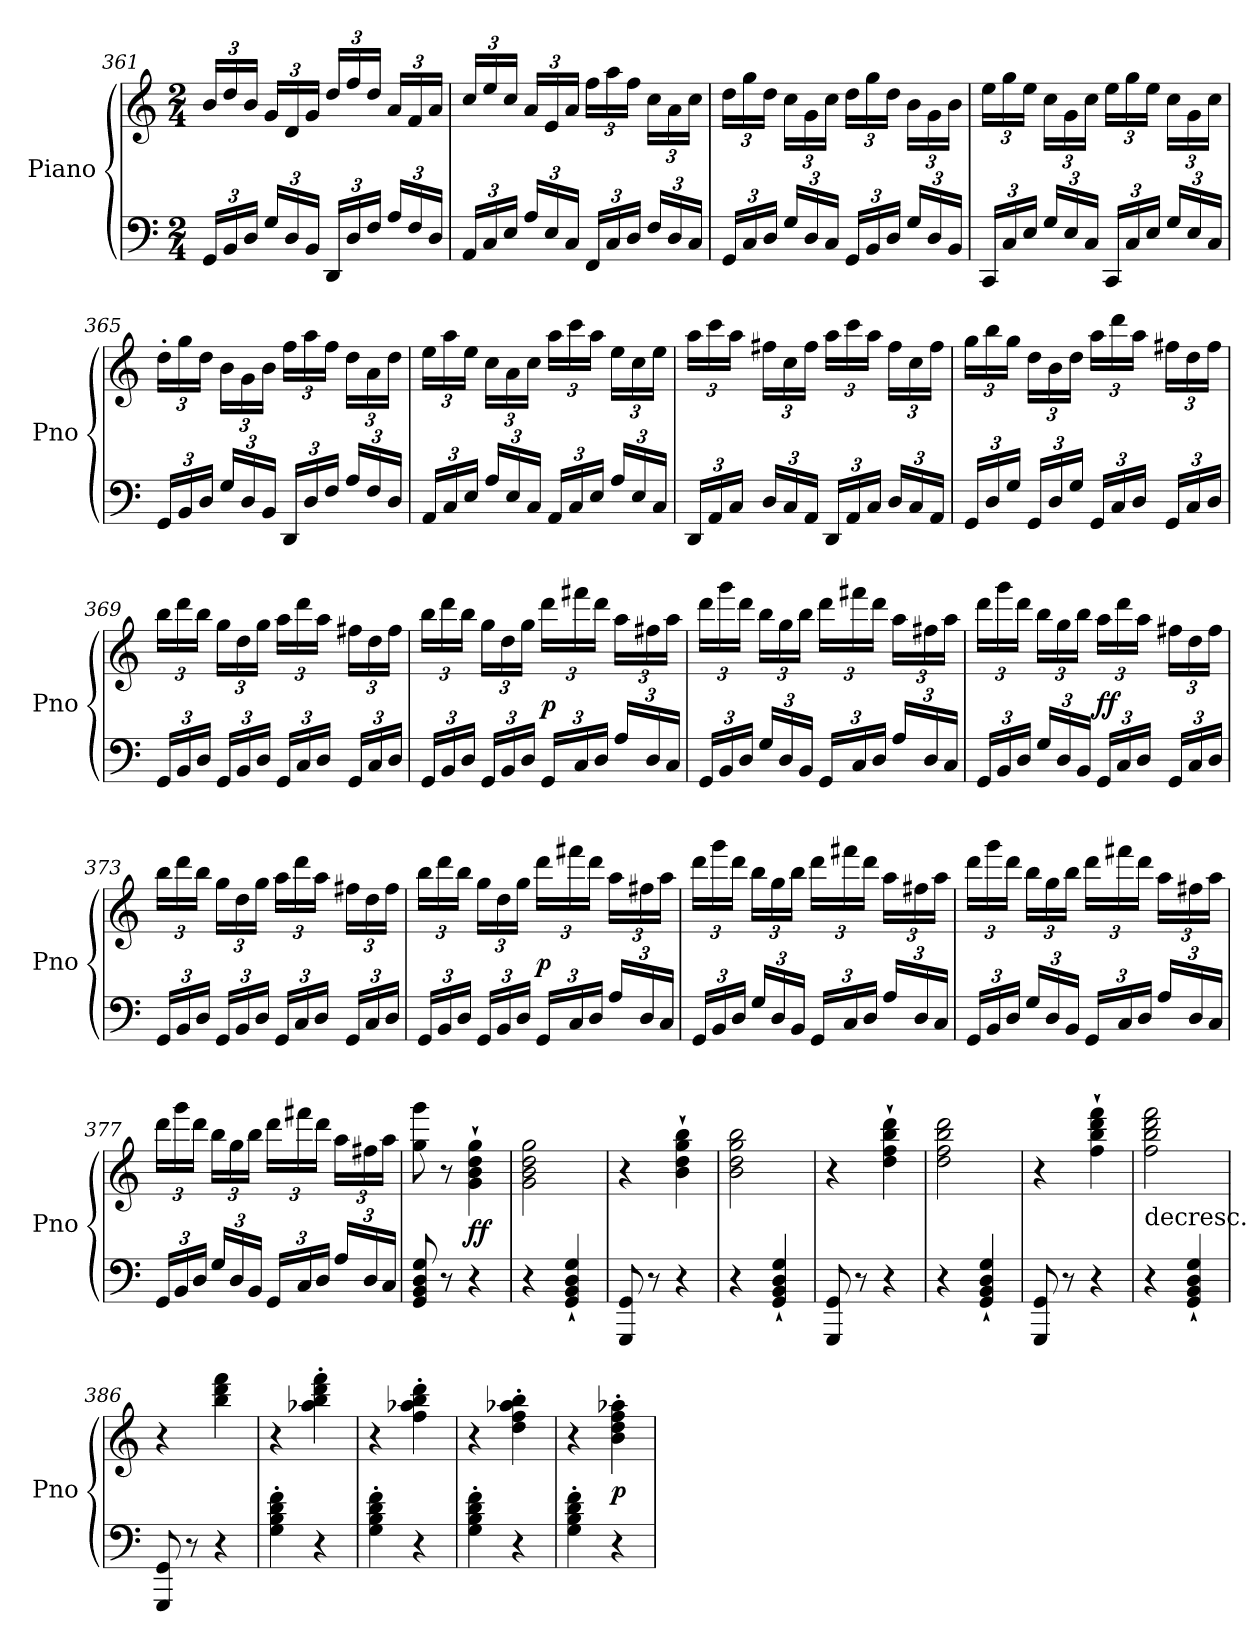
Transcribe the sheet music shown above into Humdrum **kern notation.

**kern	**kern	**dynam
*part1	*part1	*part1
*staff2	*staff1	*staff1/2
*I"Piano	*	*
*I'Pno	*	*
*clefF4	*clefG2	*
*k[]	*k[]	*
*C:	*C:	*
*M2/4	*M2/4	*
=361	=361	=361
24GG/LL	24b/LL	.
24BB/	24dd/	.
24D/JJ	24b/JJ	.
24G/LL	24g/LL	.
24D/	24d/	.
24BB/JJ	24g/JJ	.
24DD/LL	24dd/LL	.
24D/	24ff/	.
24F/JJ	24dd/JJ	.
24A/LL	24a/LL	.
24F/	24f/	.
24D/JJ	24a/JJ	.
=362	=362	=362
24AA/LL	24cc/LL	.
24C/	24ee/	.
24E/JJ	24cc/JJ	.
24A/LL	24a/LL	.
24E/	24e/	.
24C/JJ	24a/JJ	.
24FF/LL	24ff\LL	.
24C/	24aa\	.
24D/JJ	24ff\JJ	.
24F/LL	24cc\LL	.
24D/	24a\	.
24C/JJ	24cc\JJ	.
=363	=363	=363
24GG/LL	24dd\LL	.
24C/	24gg\	.
24D/JJ	24dd\JJ	.
24G/LL	24cc\LL	.
24D/	24g\	.
24C/JJ	24cc\JJ	.
24GG/LL	24dd\LL	.
24BB/	24gg\	.
24D/JJ	24dd\JJ	.
24G/LL	24b\LL	.
24D/	24g\	.
24BB/JJ	24b\JJ	.
=364	=364	=364
24CC/LL	24ee\LL	.
24C/	24gg\	.
24E/JJ	24ee\JJ	.
24G/LL	24cc\LL	.
24E/	24g\	.
24C/JJ	24cc\JJ	.
24CC/LL	24ee\LL	.
24C/	24gg\	.
24E/JJ	24ee\JJ	.
24G/LL	24cc\LL	.
24E/	24g\	.
24C/JJ	24cc\JJ	.
=365	=365	=365
24GG/LL	24dd'\LL	.
24BB/	24gg\	.
24D/JJ	24dd\JJ	.
24G/LL	24b\LL	.
24D/	24g\	.
24BB/JJ	24b\JJ	.
24DD/LL	24ff\LL	.
24D/	24aa\	.
24F/JJ	24ff\JJ	.
24A/LL	24dd\LL	.
24F/	24a\	.
24D/JJ	24dd\JJ	.
=366	=366	=366
24AA/LL	24ee\LL	.
24C/	24aa\	.
24E/JJ	24ee\JJ	.
24A/LL	24cc\LL	.
24E/	24a\	.
24C/JJ	24cc\JJ	.
24AA/LL	24aa\LL	.
24C/	24ccc\	.
24E/JJ	24aa\JJ	.
24A/LL	24ee\LL	.
24E/	24cc\	.
24C/JJ	24ee\JJ	.
=367	=367	=367
24DD/LL	24aa\LL	.
24AA/	24ccc\	.
24C/JJ	24aa\JJ	.
24D/LL	24ff#X\LL	.
24C/	24cc\	.
24AA/JJ	24ff#\JJ	.
24DD/LL	24aa\LL	.
24AA/	24ccc\	.
24C/JJ	24aa\JJ	.
24D/LL	24ff#\LL	.
24C/	24cc\	.
24AA/JJ	24ff#\JJ	.
=368	=368	=368
24GG/LL	24gg\LL	.
24D/	24bb\	.
24G/JJ	24gg\JJ	.
24GG/LL	24dd\LL	.
24D/	24b\	.
24G/JJ	24dd\JJ	.
24GG/LL	24aa\LL	.
24C/	24ddd\	.
24D/JJ	24aa\JJ	.
24GG/LL	24ff#X\LL	.
24C/	24dd\	.
24D/JJ	24ff#\JJ	.
=369	=369	=369
24GG/LL	24bb\LL	.
24BB/	24ddd\	.
24D/JJ	24bb\JJ	.
24GG/LL	24gg\LL	.
24BB/	24dd\	.
24D/JJ	24gg\JJ	.
24GG/LL	24aa\LL	.
24C/	24ddd\	.
24D/JJ	24aa\JJ	.
24GG/LL	24ff#X\LL	.
24C/	24dd\	.
24D/JJ	24ff#\JJ	.
=370	=370	=370
24GG/LL	24bb\LL	.
24BB/	24ddd\	.
24D/JJ	24bb\JJ	.
24GG/LL	24gg\LL	.
24BB/	24dd\	.
24D/JJ	24gg\JJ	.
24GG/LL	24ddd\LL	p
24C/	24fff#X\	.
24D/JJ	24ddd\JJ	.
24A/LL	24aa\LL	.
24D/	24ff#X\	.
24C/JJ	24aa\JJ	.
=371	=371	=371
24GG/LL	24ddd\LL	.
24BB/	24ggg\	.
24D/JJ	24ddd\JJ	.
24G/LL	24bb\LL	.
24D/	24gg\	.
24BB/JJ	24bb\JJ	.
24GG/LL	24ddd\LL	.
24C/	24fff#X\	.
24D/JJ	24ddd\JJ	.
24A/LL	24aa\LL	.
24D/	24ff#X\	.
24C/JJ	24aa\JJ	.
=372	=372	=372
24GG/LL	24ddd\LL	.
24BB/	24ggg\	.
24D/JJ	24ddd\JJ	.
24G/LL	24bb\LL	.
24D/	24gg\	.
24BB/JJ	24bb\JJ	.
24GG/LL	24aa\LL	ff
24C/	24ddd\	.
24D/JJ	24aa\JJ	.
24GG/LL	24ff#X\LL	.
24C/	24dd\	.
24D/JJ	24ff#\JJ	.
=373	=373	=373
24GG/LL	24bb\LL	.
24BB/	24ddd\	.
24D/JJ	24bb\JJ	.
24GG/LL	24gg\LL	.
24BB/	24dd\	.
24D/JJ	24gg\JJ	.
24GG/LL	24aa\LL	.
24C/	24ddd\	.
24D/JJ	24aa\JJ	.
24GG/LL	24ff#X\LL	.
24C/	24dd\	.
24D/JJ	24ff#\JJ	.
=374	=374	=374
24GG/LL	24bb\LL	.
24BB/	24ddd\	.
24D/JJ	24bb\JJ	.
24GG/LL	24gg\LL	.
24BB/	24dd\	.
24D/JJ	24gg\JJ	.
24GG/LL	24ddd\LL	p
24C/	24fff#X\	.
24D/JJ	24ddd\JJ	.
24A/LL	24aa\LL	.
24D/	24ff#X\	.
24C/JJ	24aa\JJ	.
=375	=375	=375
24GG/LL	24ddd\LL	.
24BB/	24ggg\	.
24D/JJ	24ddd\JJ	.
24G/LL	24bb\LL	.
24D/	24gg\	.
24BB/JJ	24bb\JJ	.
24GG/LL	24ddd\LL	.
24C/	24fff#X\	.
24D/JJ	24ddd\JJ	.
24A/LL	24aa\LL	.
24D/	24ff#X\	.
24C/JJ	24aa\JJ	.
=376	=376	=376
24GG/LL	24ddd\LL	.
24BB/	24ggg\	.
24D/JJ	24ddd\JJ	.
24G/LL	24bb\LL	.
24D/	24gg\	.
24BB/JJ	24bb\JJ	.
24GG/LL	24ddd\LL	.
24C/	24fff#X\	.
24D/JJ	24ddd\JJ	.
24A/LL	24aa\LL	.
24D/	24ff#X\	.
24C/JJ	24aa\JJ	.
=377	=377	=377
24GG/LL	24ddd\LL	.
24BB/	24ggg\	.
24D/JJ	24ddd\JJ	.
24G/LL	24bb\LL	.
24D/	24gg\	.
24BB/JJ	24bb\JJ	.
24GG/LL	24ddd\LL	.
24C/	24fff#X\	.
24D/JJ	24ddd\JJ	.
24A/LL	24aa\LL	.
24D/	24ff#X\	.
24C/JJ	24aa\JJ	.
=378	=378	=378
8GG/ 8BB/ 8D/ 8G/	8gg\ 8ggg\	.
8r	8r	.
4r	4g`\ 4b`\ 4dd`\ 4gg`\	ff
=379	=379	=379
4r	2g\ 2b\ 2dd\ 2gg\	.
4GG`/ 4BB`/ 4D`/ 4G`/	.	.
=380	=380	=380
8GGG/ 8GG/	4r	.
8r	.	.
4r	4b`\ 4dd`\ 4gg`\ 4bb`\	.
=381	=381	=381
4r	2b\ 2dd\ 2gg\ 2bb\	.
4GG`/ 4BB`/ 4D`/ 4G`/	.	.
=382	=382	=382
8GGG/ 8GG/	4r	.
8r	.	.
4r	4dd`\ 4ff`\ 4bb`\ 4ddd`\	.
=383	=383	=383
4r	2dd\ 2ff\ 2bb\ 2ddd\	.
4GG`/ 4BB`/ 4D`/ 4G`/	.	.
=384	=384	=384
8GGG/ 8GG/	4r	.
8r	.	.
4r	4ff`\ 4bb`\ 4ddd`\ 4fff`\	.
=385	=385	=385
!	!LO:TX:c:t=decresc.	!
4r	2ff\ 2bb\ 2ddd\ 2fff\	.
4GG`/ 4BB`/ 4D`/ 4G`/	.	.
=386	=386	=386
8GGG/ 8GG/	4r	.
8r	.	.
4r	4bb\ 4ddd\ 4fff\	.
=387	=387	=387
4G'\ 4B'\ 4d'\ 4f'\	4r	.
4r	4aa-X'\ 4bb'\ 4ddd'\ 4fff'\	.
=388	=388	=388
4G'\ 4B'\ 4d'\ 4f'\	4r	.
4r	4ff'\ 4aa-X'\ 4bb'\ 4ddd'\	.
=389	=389	=389
4G'\ 4B'\ 4d'\ 4f'\	4r	.
4r	4dd'\ 4ff'\ 4aa-X'\ 4bb'\	.
=390	=390	=390
4G'\ 4B'\ 4d'\ 4f'\	4r	.
4r	4b'\ 4dd'\ 4ff'\ 4aa-X'\	p
=	=	=
*-	*-	*-
